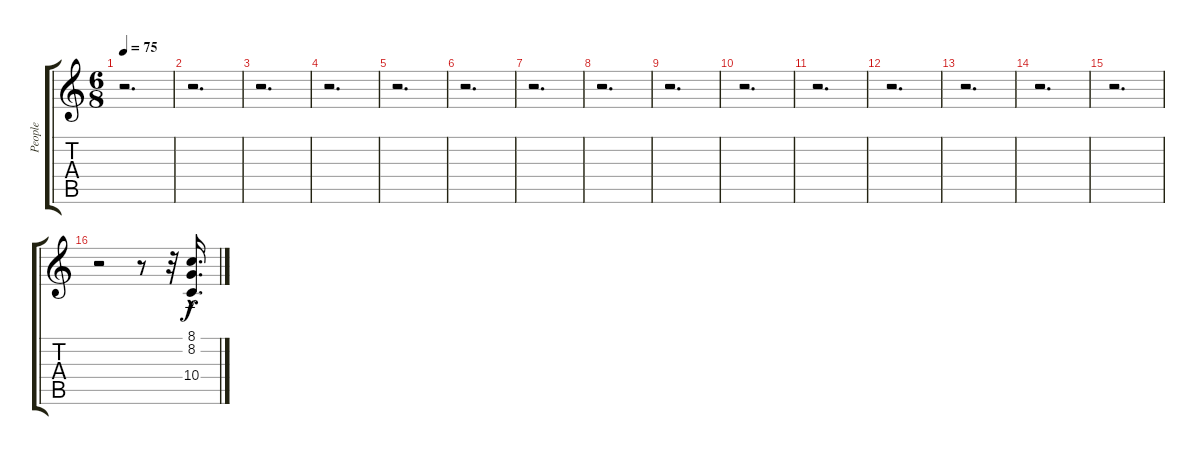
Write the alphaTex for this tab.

\track ("People" "People") {instrument applause}
\staff {score tabs}
\tuning (E4 B3 G3 D3 A2 E2) {hide}
\ts (6 8)
\tempo 75
\clef g2
\ks c
r.2{d dy f} |
r.2{d} |
r.2{d} |
r.2{d} |
r.2{d} |
r.2{d} |
r.2{d} |
r.2{d} |
r.2{d} |
r.2{d} |
r.2{d} |
r.2{d} |
r.2{d} |
r.2{d} |
r.2{d} |
r.2 r.8 r.32 (8.1{hac} 8.2{hac} 10.4{hac}).16{d}
